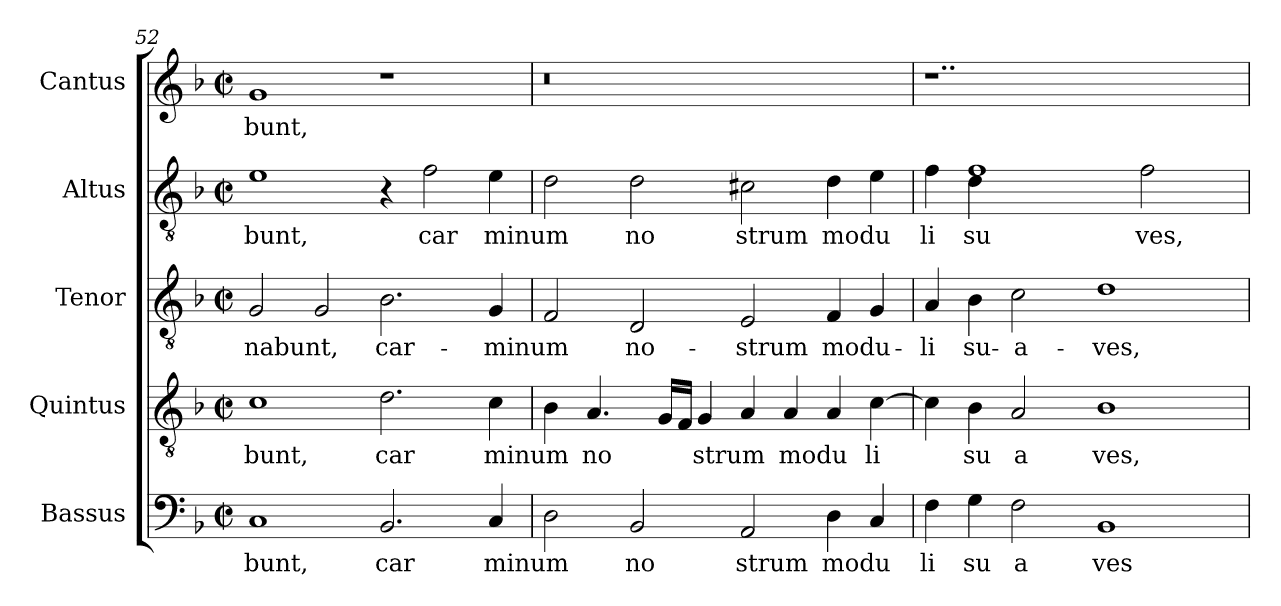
**kern	**text	**kern	**text	**kern	**text	**kern	**text	**kern	**text
*part5	*part5	*part4	*part4	*part3	*part3	*part2	*part2	*part1	*part1
*staff5	*staff5	*staff4	*staff4	*staff3	*staff3	*staff2	*staff2	*staff1	*staff1
*I"Bassus	*	*I"Quintus	*	*I"Tenor	*	*I"Altus	*	*I"Cantus	*
!!LO:LB:g=z
*clefF4	*	*clefGv2	*	*clefGv2	*	*clefGv2	*	*clefG2	*
*k[b-]	*	*k[b-]	*	*k[b-]	*	*k[b-]	*	*k[b-]	*
*F:	*	*F:	*	*F:	*	*F:	*	*F:	*
*M2/2	*	*M2/2	*	*M2/2	*	*M2/2	*	*M2/2	*
*met(c|)	*	*met(c|)	*	*met(c|)	*	*met(c|)	*	*met(c|)	*
=52	=52	=52	=52	=52	=52	=52	=52	=52	=52
!	!LO:LY:b:cj	!	!LO:LY:b:cj	!	!LO:LY:b	!	!LO:LY:b:cj	!	!LO:LY:b:cj
1C	-bunt,	1c	bunt,	2G/	nabunt,	1e	bunt,	1g	-bunt,
.	.	.	.	2G/	.	.	.	.	.
!	!LO:LY:b:cj	!	!LO:LY:b:cj	!	!LO:LY:b:cj	!	!	!	!
2.BB-/	car	2.d\	car	2.B-\	car-	4r	.	1r	.
!	!	!	!	!	!	!	!LO:LY:b:cj	!	!
.	.	.	.	.	.	2f\	car	.	.
!	!LO:LY:b	!	!LO:LY:b	!	!LO:LY:b	!	!LO:LY:b	!	!
4C/	minum	4c\	minum	4G/	-minum	4e\	minum	.	.
=53	=53	=53	=53	=53	=53	=53	=53	=53	=53
2D\	.	4B-\	.	2F/	.	2d\	.	0r	.
!	!	!	!LO:LY:b:cj	!	!	!	!	!	!
.	.	4.A/	no	.	.	.	.	.	.
!	!LO:LY:b:cj	!	!	!	!LO:LY:b:cj	!	!LO:LY:b:cj	!	!
2BB-/	no	.	.	2D/	no-	2d\	no	.	.
.	.	16G/L	.	.	.	.	.	.	.
.	.	16F/J	.	.	.	.	.	.	.
!	!	!	!LO:LY:b	!	!	!	!	!	!
.	.	4G/	strum	.	.	.	.	.	.
!	!LO:LY:b:cj	!	!	!	!LO:LY:b:cj	!	!LO:LY:b:cj	!	!
2AA/	strum	4A/	.	2E/	-strum	2c#X\	strum	.	.
!	!	!	!LO:LY:b:cj	!	!	!	!	!	!
.	.	4A/	modu	.	.	.	.	.	.
!	!LO:LY:b:cj	!	!	!	!LO:LY:b:cj	!	!LO:LY:b:cj	!	!
4D\	modu	4A/	.	4F/	modu-	4d\	modu	.	.
!	!	!	!LO:LY:b:cj	!	!	!	!	!	!
4C/	.	[>4c\	li	4G/	.	4e\	.	.	.
=54	=54	=54	=54	=54	=54	=54	=54	=54	=54
!	!LO:LY:b:cj	!	!	!	!LO:LY:b:cj	!	!LO:LY:b:cj	!	!
*	*	*	*	*	*	*^	*	*	*
4F\	li	4c\]	.	4A/	-li	4f\	4ryy	li	1..r	.
!	!LO:LY:b:cj	!	!LO:LY:b:cj	!	!LO:LY:b:cj	!	!	!LO:LY:b:cj	!	!
!	!	!	!	!	!	!	!	!LO:LY:b:cj	!	!
4G\	su	4B-\	su	4B-\	su-	1f	4d\	su	.	.
!	!LO:LY:b:cj	!	!LO:LY:b:cj	!	!LO:LY:b:cj	!	!	!	!	!
2F\	a	2A/	a	2c\	-a-	.	4ryy	.	.	.
.	.	.	.	.	.	.	1ryy	.	.	.
!	!LO:LY:b:cj	!	!LO:LY:b:cj	!	!LO:LY:b:cj	!	!	!	!	!
1BB-	ves	1B-	ves,	1d	-ves,	.	.	.	.	.
!	!	!	!	!	!	!	!	!LO:LY:b:cj	!	!
.	.	.	.	.	.	2f\	.	ves,	.	.
.	.	.	.	.	.	4ryy	4ryy	.	4ryy	.
*	*	*	*	*	*	*v	*v	*	*	*
=	=	=	=	=	=	=	=	=	=
*-	*-	*-	*-	*-	*-	*-	*-	*-	*-
